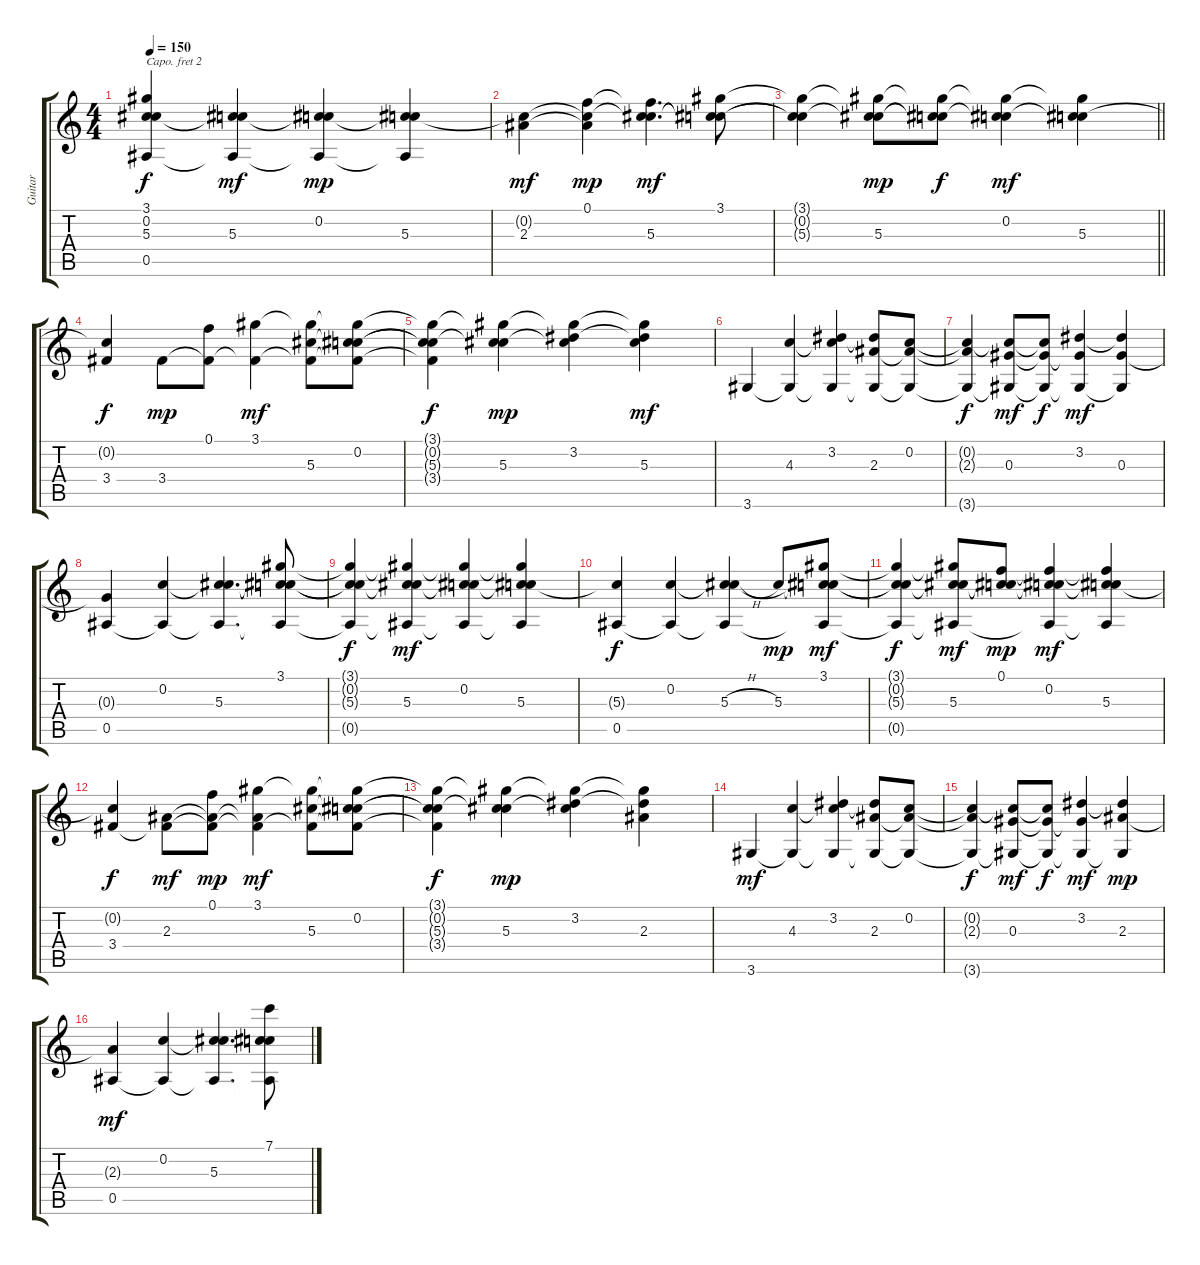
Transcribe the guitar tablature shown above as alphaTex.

\track ("Guitar" "Guitar") {instrument acousticguitarsteel}
\staff {score tabs}
\capo 2
\tuning (Eb4 Bb3 Gb3 Db3 Ab2 Eb2) {hide}
\ts (4 4)
\tempo 150
\clef g2
\ks c
(3.1{t} 0.2{t} 5.3{t} 0.5{t}).4{dy f} (0.2{t} 5.3 0.5{t}).4{dy mf} (0.2 5.3{t} 0.5{t}).4{dy mp} (0.2{t} 5.3 0.5{t}).4 |
(0.2{t} 2.3).4{dy mf} (0.1 0.2{t} 2.3{t}).4{dy mp} (0.1{t} 0.2{t} 5.3).4{d dy mf} (3.1 0.2{t} 5.3{t}).8 |
\barLineRight lightlight
(3.1{t} 0.2{t} 5.3{t}).4 (3.1{t} 0.2{t} 5.3).8{dy mp} (3.1{t} 0.2{t} 5.3{t}).8{dy f} (3.1{t} 0.2 5.3{t}).4{dy mf} (3.1{t} 0.2{t} 5.3).4 |
\section ("" "")
(0.2{t} 3.4).4{dy f} 3.4.8{dy mp} (0.1 3.4{t}).8 (3.1 3.4{t}).4{dy mf} (3.1{t} 5.3 3.4{t}).8 (3.1{t} 0.2 5.3{t} 3.4{t}).8 |
(3.1{t} 0.2{t} 5.3{t} 3.4{t}).4{dy f} (3.1{t} 0.2{t} 5.3).4{dy mp} (3.1{t} 3.2 5.3{t}).4 (3.1{t} 3.2{t} 5.3).4{dy mf} |
3.6.4 (4.3 3.6{t}).4 (3.2 4.3{t} 3.6{t}).4 (3.2{t} 2.3 3.6{t}).8 (0.2 2.3{t} 3.6{t}).8 |
(0.2{t} 2.3{t} 3.6{t}).4{dy f} (0.2{t} 0.3 3.6{t}).8{dy mf} (0.2{t} 0.3{t} 3.6{t}).8{dy f} (3.2 0.3{t} 3.6{t}).4{dy mf} (3.2{t} 0.3 3.6{t}).4 |
(0.3{t} 0.5).4 (0.2 0.5{t}).4 (0.2{t} 5.3 0.5{t}).4{d} (3.1 0.2{t} 5.3{t} 0.5{t}).8 |
(3.1{t} 0.2{t} 5.3{t} 0.5{t}).4{dy f} (3.1{t} 0.2{t} 5.3 0.5{t}).4{dy mf} (3.1{t} 0.2 5.3{t} 0.5{t}).4 (3.1{t} 0.2{t} 5.3 0.5{t}).4 |
(5.3{t} 0.5).4{dy f} (0.2 0.5{t}).4 (0.2{t} 5.3{h} 0.5{t}).4 5.3.8{dy mp} (3.1 0.2{t} 5.3{t} 0.5{t}).8{dy mf} |
(3.1{t} 0.2{t} 5.3{t} 0.5{t}).4{dy f} (3.1{t} 0.2{t} 5.3 0.5{t}).8{dy mf} (0.1 0.2{t} 5.3{t}).8{dy mp} (0.1{t} 0.2 5.3{t} 0.5{t}).4{dy mf} (0.1{t} 0.2{t} 5.3 0.5{t}).4 |
(0.2{t} 3.4).4{dy f} (2.3 3.4{t}).8{dy mf} (0.1 2.3{t} 3.4{t}).8{dy mp} (3.1 2.3{t} 3.4{t}).4{dy mf} (3.1{t} 5.3 3.4{t}).8 (3.1{t} 0.2 5.3{t} 3.4{t}).8 |
(3.1{t} 0.2{t} 5.3{t} 3.4{t}).4{dy f} (3.1{t} 0.2{t} 5.3).4{dy mp} (3.1{t} 3.2 5.3{t}).4 (3.1{t} 3.2{t} 2.3).4 |
3.6.4{dy mf} (4.3 3.6{t}).4 (3.2 4.3{t} 3.6{t}).4 (3.2{t} 2.3 3.6{t}).8 (0.2 2.3{t} 3.6{t}).8 |
(0.2{t} 2.3{t} 3.6{t}).4{dy f} (0.2{t} 0.3 3.6{t}).8{dy mf} (0.2{t} 0.3{t} 3.6{t}).8{dy f} (3.2 0.3{t} 3.6{t}).4{dy mf} (3.2{t} 2.3 3.6{t}).4{dy mp} |
(2.3{t} 0.5).4{dy mf} (0.2 0.5{t}).4 (0.2{t} 5.3 0.5{t}).4{d} (7.1 0.2{t} 5.3{t} 0.5{t}).8
